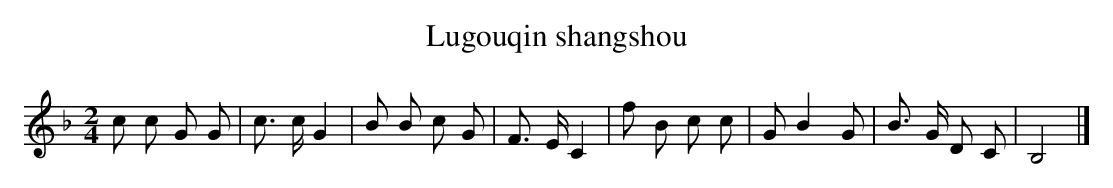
X:1
T: Lugouqin shangshou
L: 1/8
M: 2/4
K: F
c c G G [I:setbarnb 1]|
c> cG2 |
B B c G |
F> EC2 |
f B c c |
GB2G |
B> G D C |
B,4 |]
